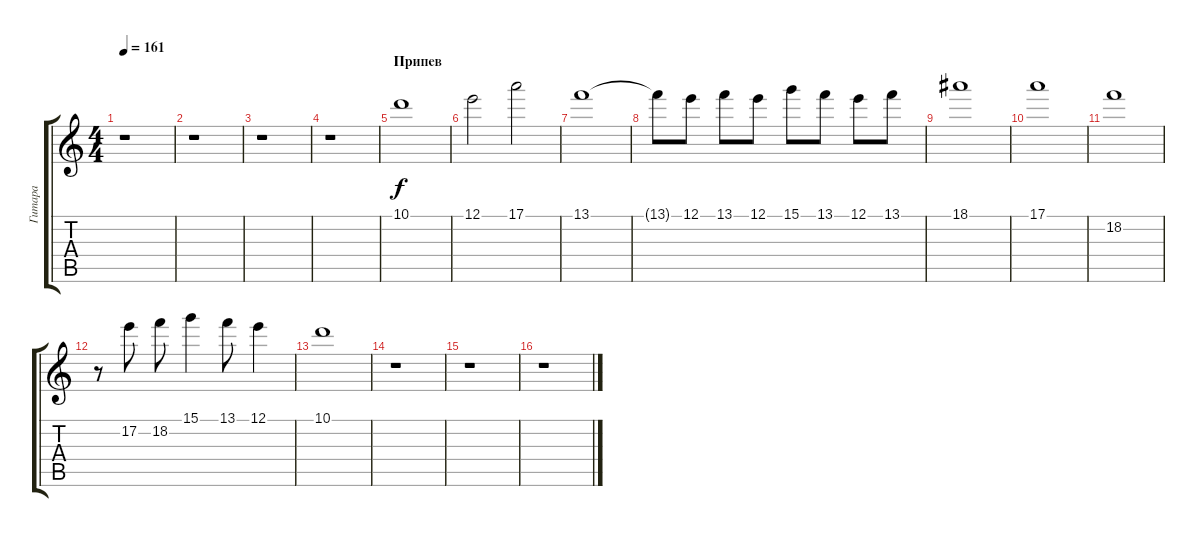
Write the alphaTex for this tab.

\track ("Гитара" "Гитара") {instrument acousticguitarnylon}
\staff {score tabs}
\tuning (E4 B3 G3 D3 A2 E2) {hide}
\ts (4 4)
\tempo 161
\clef g2
\ks c
r.1{dy f} |
r.1 |
r.1 |
r.1 |
\section ("" "Припев")
10.1.1 |
12.1.2 17.1.2 |
13.1.1 |
13.1{t}.8 12.1.8 13.1.8 12.1.8 15.1.8 13.1.8 12.1.8 13.1.8 |
18.1.1 |
17.1.1 |
18.2.1 |
r.8 17.2.8 18.2.8 15.1.4 13.1.8 12.1.4 |
10.1.1 |
r.1 |
r.1 |
r.1
